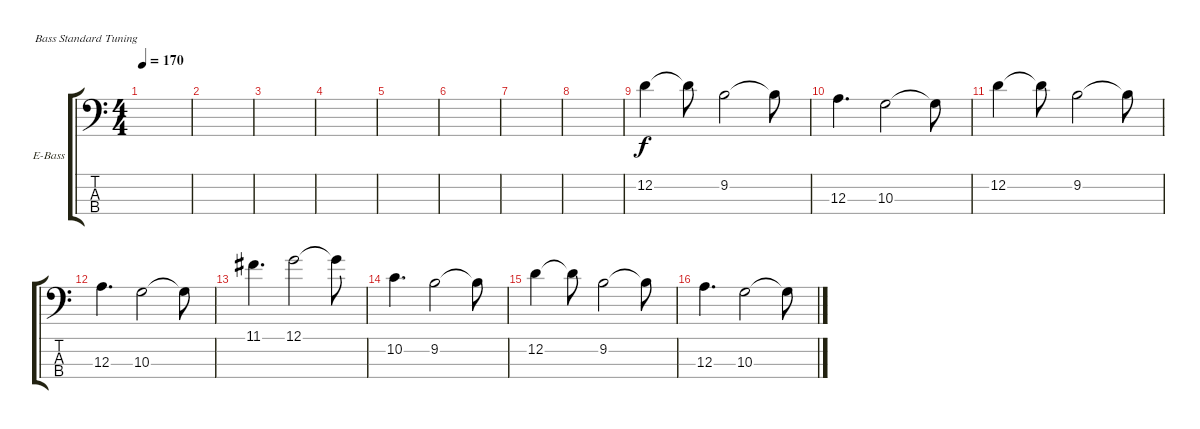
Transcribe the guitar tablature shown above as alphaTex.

\defaultSystemsLayout 4
\bracketExtendMode groupsimilarinstruments
\firstSystemTrackNameOrientation horizontal
\otherSystemsTrackNameOrientation horizontal
\track ("Electric Bass" "E-Bass") {instrument electricbassfinger}
\staff {score tabs}
\tuning (G2 D2 A1 E1)
\ts (4 4)
\tempo 170
\clef f4
\ks c
|
|
|
|
|
|
|
|
12.2.4 12.2{t}.8 9.2.2 9.2{t}.8 |
12.3.4{d} 10.3.2 10.3{t}.8 |
12.2.4 12.2{t}.8 9.2.2 9.2{t}.8 |
12.3.4{d} 10.3.2 10.3{t}.8 |
11.1.4{d} 12.1.2 12.1{t}.8 |
10.2.4{d} 9.2.2 9.2{t}.8 |
12.2.4 12.2{t}.8 9.2.2 9.2{t}.8 |
12.3.4{d} 10.3.2 10.3{t}.8
